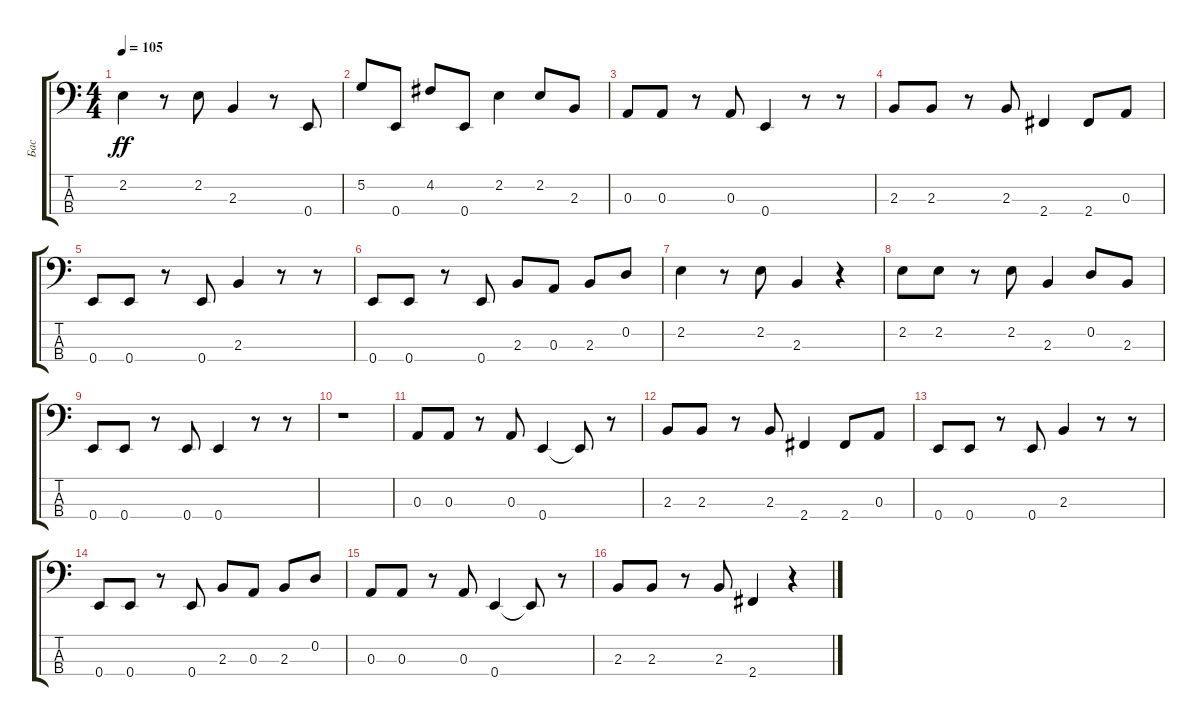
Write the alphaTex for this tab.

\track ("Бас" "Бас") {instrument electricbassfinger}
\staff {score tabs}
\tuning (G2 D2 A1 E1) {hide}
\ts (4 4)
\tempo 105
\clef f4
\ks c
2.2.4{dy ff} r.8 2.2.8 2.3.4 r.8 0.4.8 |
5.2.8 0.4.8 4.2.8 0.4.8 2.2.4 2.2.8 2.3.8 |
0.3.8 0.3.8 r.8 0.3.8 0.4.4 r.8 r.8 |
2.3.8 2.3.8 r.8 2.3.8 2.4.4 2.4.8 0.3.8 |
0.4.8 0.4.8 r.8 0.4.8 2.3.4 r.8 r.8 |
0.4.8 0.4.8 r.8 0.4.8 2.3.8 0.3.8 2.3.8 0.2.8 |
2.2.4 r.8 2.2.8 2.3.4 r.4 |
2.2.8 2.2.8 r.8 2.2.8 2.3.4 0.2.8 2.3.8 |
0.4.8 0.4.8 r.8 0.4.8 0.4.4 r.8 r.8 |
r.1 |
0.3.8 0.3.8 r.8 0.3.8 0.4.4 0.4{t}.8 r.8 |
2.3.8 2.3.8 r.8 2.3.8 2.4.4 2.4.8 0.3.8 |
0.4.8 0.4.8 r.8 0.4.8 2.3.4 r.8 r.8 |
0.4.8 0.4.8 r.8 0.4.8 2.3.8 0.3.8 2.3.8 0.2.8 |
0.3.8 0.3.8 r.8 0.3.8 0.4.4 0.4{t}.8 r.8 |
2.3.8 2.3.8 r.8 2.3.8 2.4.4 r.4
